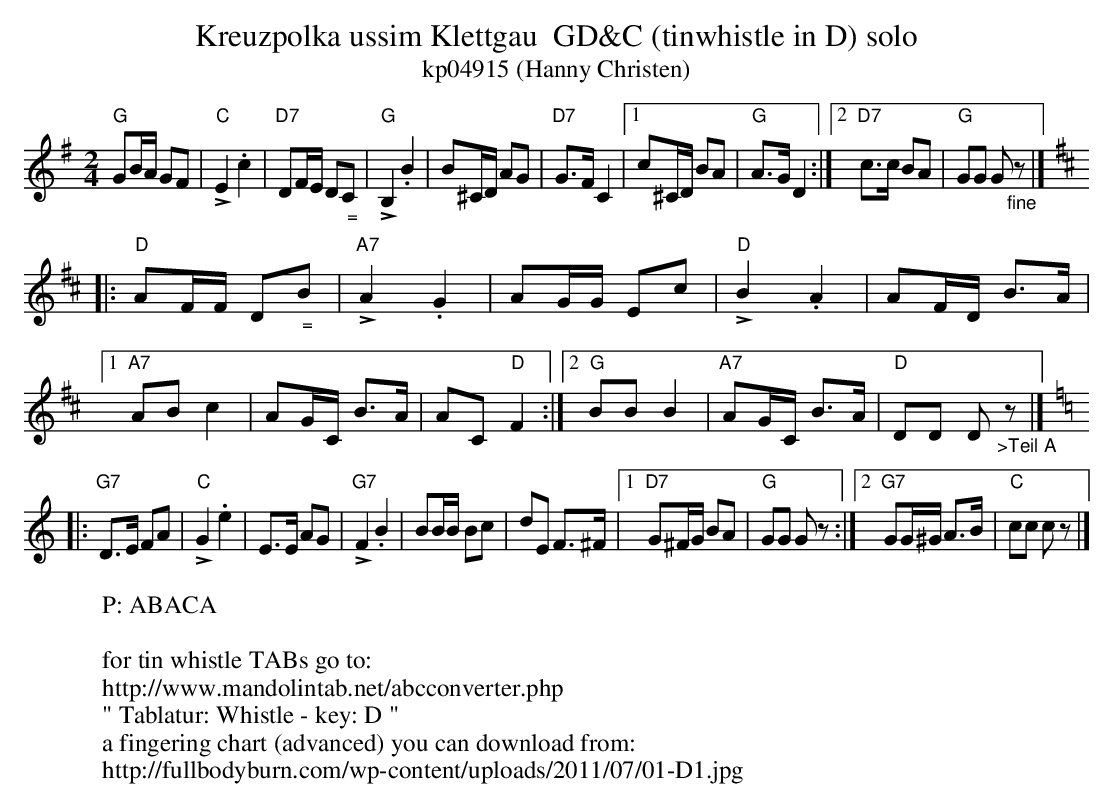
X:1
T:Kreuzpolka ussim Klettgau  GD&C (tinwhistle in D) solo
T:kp04915 (Hanny Christen)
M:2/4
L:1/8
K:Gmaj transpose=12
"G"GB/2A/2 GF | "C"!>!E2.c2 | "D7"DF/2E/2 D"_ ="C | "G"!>!B,2.B2 | B^C/2D/2 AG | "D7"G>F C2 |1 c^C/2D/2 BA | "G"A>GD2 :|2 "D7"c>c BA | "G"GG G"_fine"z |]
[K:Dmaj] |: "D"AF/2F/2 D"_ ="B | "A7"!>!A2.G2 | AG/2G/2 Ec | "D"!>!B2.A2 | AF/2D/2 B>A |1 "A7"ABc2 | AG/2C/2 B>A | AC"D"F2 :|2 "G"BBB2 | "A7"AG/2C/2 B>A | "D"DD D"_>Teil A"z |]
[K:Cmaj] |: "G7"D>E FA | "C"!>!G2.e2 | E>E AG | "G7"!>!F2.B2 | BB/2B/2 Bc | dE F>^F |1 "D7"G^F/2G/2 BA | "G"GG Gz :|2 "G7"GG/2^G/2 A>B | "C"cc cz |]
W:P: ABACA
W:
W:for tin whistle TABs go to:
W:http://www.mandolintab.net/abcconverter.php
W:" Tablatur: Whistle - key: D "
W:a fingering chart (advanced) you can download from:
W:http://fullbodyburn.com/wp-content/uploads/2011/07/01-D1.jpg
